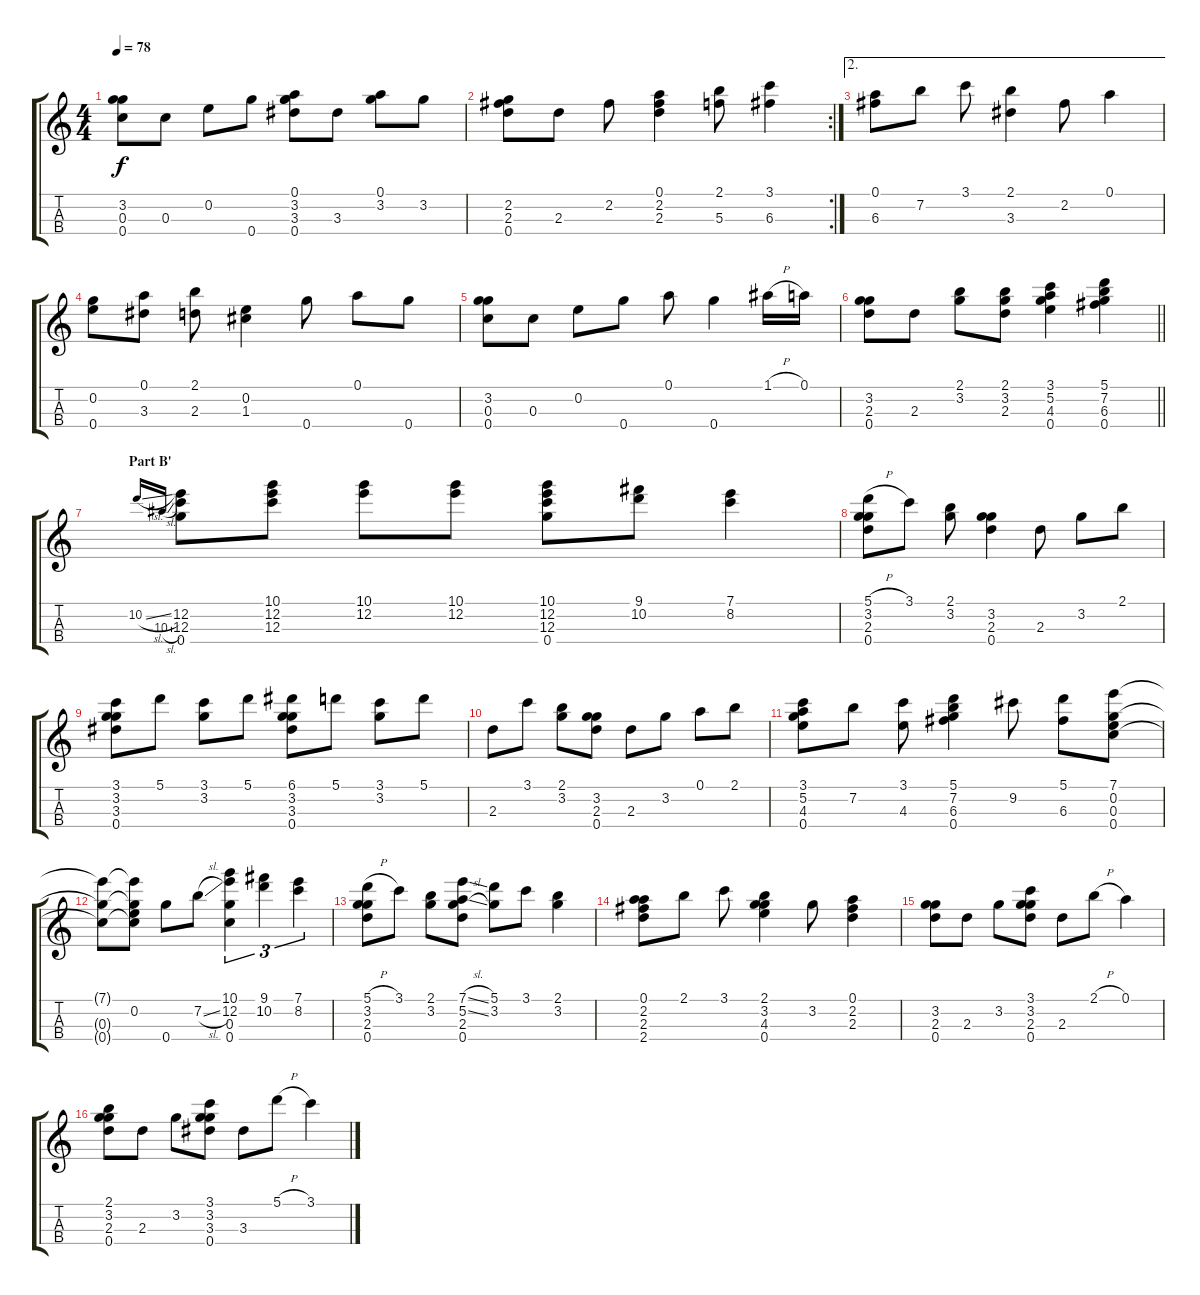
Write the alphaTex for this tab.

\track "" {instrument acousticguitarnylon}
\staff {score tabs}
\tuning (A4 E4 C4 G4) {hide}
\ts (4 4)
\tempo 78
\clef g2
\ks c
(3.2 0.3 0.4).8{dy f} 0.3.8 0.2.8 0.4.8 (0.1 3.2 3.3 0.4).8 3.3.8 (0.1 3.2).8 3.2.8 |
\rc 2
(2.2 2.3 0.4).8 2.3.8 2.2.8 (0.1 2.2 2.3).4 (2.1 5.3).8 (3.1 6.3).4 |
\ae 2
(0.1 6.3).8 7.2.8 3.1.8 (2.1 3.3).4 2.2.8 0.1.4 |
(0.2 0.4).8 (0.1 3.3).8 (2.1 2.3).8 (0.2 1.3).4 0.4.8 0.1.8 0.4.8 |
(3.2 0.3 0.4).8 0.3.8 0.2.8 0.4.8 0.1.8 0.4.4 1.1{h}.16 0.1.16 |
\barLineRight lightlight
(3.2 2.3 0.4).8 2.3.8 (2.1 3.2).8 (2.1 3.2 2.3).8 (3.1 5.2 4.3 0.4).4 (5.1 7.2 6.3 0.4).4 |
\section ("" "Part B'")
10.2{sl}.16{gr onbeat} 10.3{sl}.16{gr onbeat} (12.2 12.3 0.4).8 (10.1 12.2 12.3).8 (10.1 12.2).8 (10.1 12.2).8 (10.1 12.2 12.3 0.4).8 (9.1 10.2).8 (7.1 8.2).4 |
(5.1{h} 3.2 2.3 0.4).8 3.1.8 (2.1 3.2).8 (3.2 2.3 0.4).4 2.3.8 3.2.8 2.1.8 |
(3.1 3.2 3.3 0.4).8 5.1.8 (3.1 3.2).8 5.1.8 (6.1 3.2 3.3 0.4).8 5.1.8 (3.1 3.2).8 5.1.8 |
2.3.8 3.1.8 (2.1 3.2).8 (3.2 2.3 0.4).8 2.3.8 3.2.8 0.1.8 2.1.8 |
(3.1 5.2 4.3 0.4).8 7.2.8 (3.1 4.3).8 (5.1 7.2 6.3 0.4).4 9.2.8 (5.1 6.3).8 (7.1 0.2 0.3 0.4).8 |
(7.1{t} 0.3{t} 0.4{t}).8 (7.1{t} 0.2 0.3{t} 0.4{t}).8 0.4.8 7.2{sl}.8 (10.1 12.2 0.3 0.4).4{tu (3 2)} (9.1 10.2).4{tu (3 2)} (7.1 8.2).4{tu (3 2)} |
(5.1{h} 3.2 2.3 0.4).8 3.1.8 (2.1 3.2).8 (7.1{sl} 5.2{sl} 2.3 0.4).8 (5.1 3.2).8 3.1.8 (2.1 3.2).4 |
(0.1 2.2 2.3 2.4).8 2.1.8 3.1.8 (2.1 3.2 4.3 0.4).4 3.2.8 (0.1 2.2 2.3).4 |
(3.2 2.3 0.4).8 2.3.8 3.2.8 (3.1 3.2 2.3 0.4).8 2.3.8 2.1{h}.8 0.1.4 |
(2.1 3.2 2.3 0.4).8 2.3.8 3.2.8 (3.1 3.2 3.3 0.4).8 3.3.8 5.1{h}.8 3.1.4
